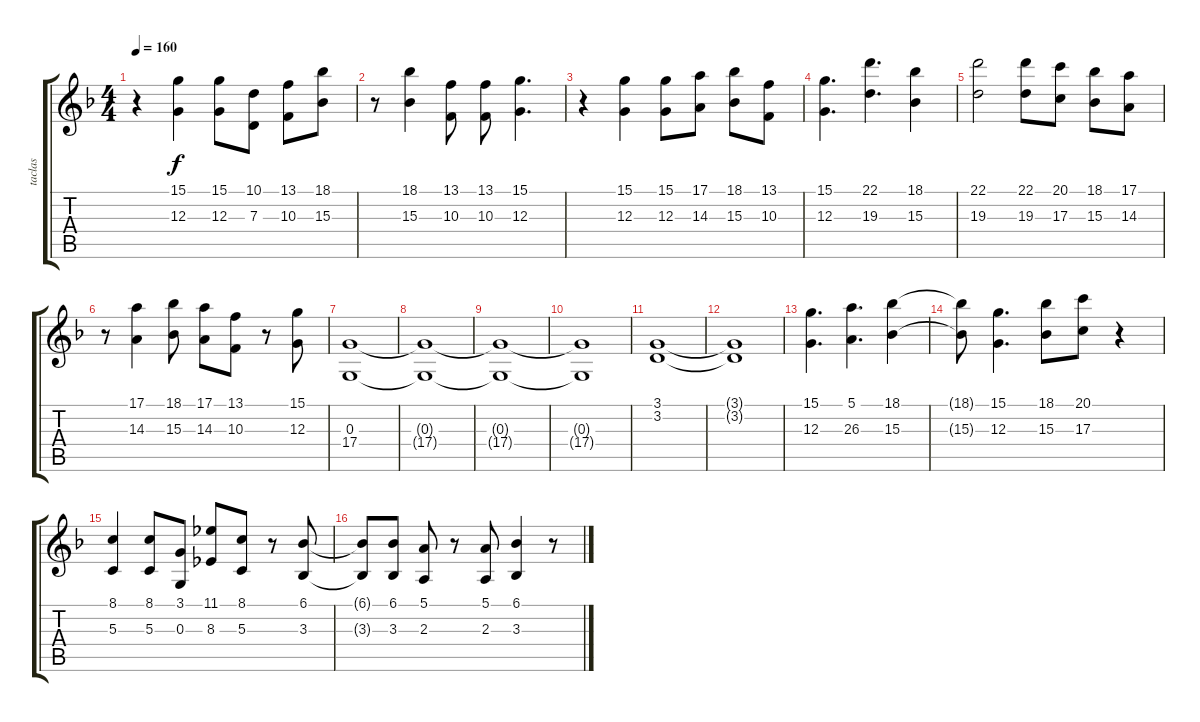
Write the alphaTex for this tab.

\track ("taclas" "taclas") {instrument lead2sawtooth}
\staff {score tabs}
\tuning (E4 B3 G3 D3 A2 E2) {hide}
\ts (4 4)
\tempo 160
\clef g2
\ks f
r.4{dy f} (15.1 12.3).4 (15.1 12.3).8 (10.1 7.3).8 (13.1 10.3).8 (18.1 15.3).8 |
r.8 (18.1 15.3).4 (13.1 10.3).8 (13.1 10.3).8 (15.1 12.3).4{d} |
r.4 (15.1 12.3).4 (15.1 12.3).8 (17.1 14.3).8 (18.1 15.3).8 (13.1 10.3).8 |
(15.1 12.3).4{d} (22.1 19.3).4{d} (18.1 15.3).4 |
(22.1 19.3).2 (22.1 19.3).8 (20.1 17.3).8 (18.1 15.3).8 (17.1 14.3).8 |
r.8 (17.1 14.3).4 (18.1 15.3).8 (17.1 14.3).8 (13.1 10.3).8 r.8 (15.1 12.3).8 |
(0.3 17.4).1{instrument rockorgan} |
(0.3{t} 17.4{t}).1 |
(0.3{t} 17.4{t}).1 |
(0.3{t} 17.4{t}).1 |
(3.1 3.2).1{instrument rockorgan} |
(3.1{t} 3.2{t}).1 |
(15.1 12.3).4{d} (5.1 26.3).4{d} (18.1 15.3).4 |
(18.1{t} 15.3{t}).8 (15.1 12.3).4{d} (18.1 15.3).8 (20.1 17.3).8 r.4 |
(8.1 5.3).4{instrument lead2sawtooth} (8.1 5.3).8 (3.1 0.3).8 (11.1 8.3).8 (8.1 5.3).8 r.8 (6.1 3.3).8 |
(6.1{t} 3.3{t}).8 (6.1 3.3).8 (5.1 2.3).8 r.8 (5.1 2.3).8 (6.1 3.3).4 r.8
